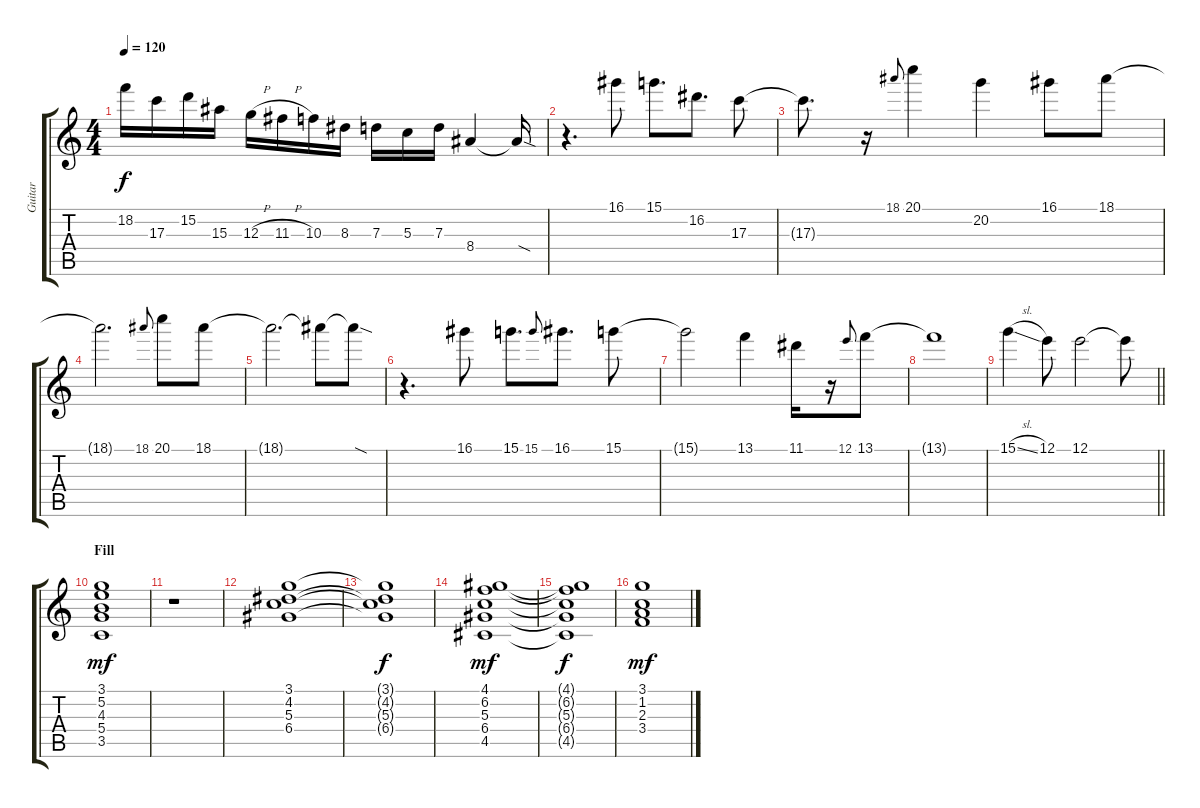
\track ("Guitar" "Guitar") {instrument electricguitarclean}
\staff {score tabs}
\tuning (E4 B3 G3 D3 A2 E2) {hide}
\ts (4 4)
\tempo 120
\clef g2
\ks c
18.2.16{dy f} 17.3.16 15.2.16 15.3.16 12.3{h}.16 11.3{h}.16 10.3.16 8.3.16 7.3.16 5.3.16 7.3.16 8.4.4 8.4{sod t}.16 |
r.4{d} 16.1.8 15.1.8{d} 16.2.8{d} 17.3.8 |
17.3{t}.8{d} r.16 18.1.8{gr onbeat} 20.1.4 20.2.4 16.1.8 18.1.8 |
18.1{t}.2{d} 18.1.8{gr onbeat} 20.1.8 18.1.8 |
18.1{t}.2{d} 18.1{t}.8 18.1{sod t}.8 |
r.4{d} 16.1.8 15.1.8{d} 15.1.8{gr onbeat} 16.1.8{d} 15.1.8 |
15.1{t}.2 13.1.4 11.1.16 r.16 12.1.8{gr onbeat} 13.1.8 |
13.1{t}.1 |
\barLineRight lightlight
15.1{sl}.4 12.1.8 12.1.2 12.1{t}.8 |
\section ("" "Fill")
(3.1 5.2 4.3 5.4 3.5).1{dy mf volume 9 instrument electricguitarclean} |
r.1 |
(3.1 4.2 5.3 6.4).1 |
(3.1{t} 4.2{t} 5.3{t} 6.4{t}).1{dy f} |
(4.1 6.2 5.3 6.4 4.5).1{dy mf} |
(4.1{t} 6.2{t} 5.3{t} 6.4{t} 4.5{t}).1{dy f} |
(3.1 1.2 2.3 3.4).1{dy mf}
